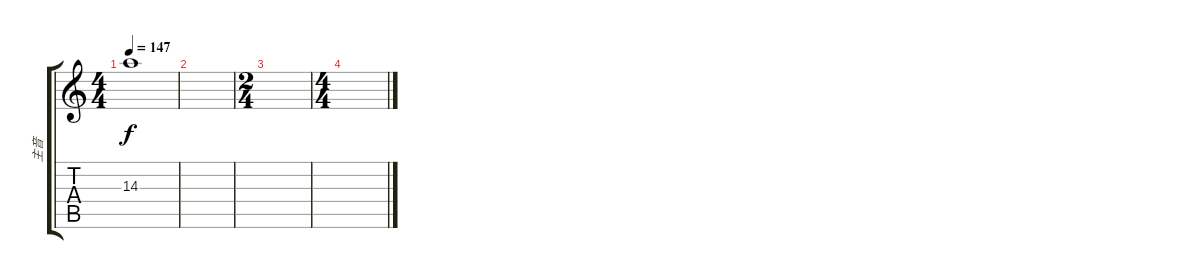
\track ("主音" "主音") {instrument overdrivenguitar}
\staff {score tabs}
\tuning (E4 B3 G3 D3 A2 E2) {hide}
\ts (4 4)
\tempo 147
\clef g2
\ks c
14.3{t}.1{dy f} |
|
\ts (2 4)
|
\ts (4 4)
